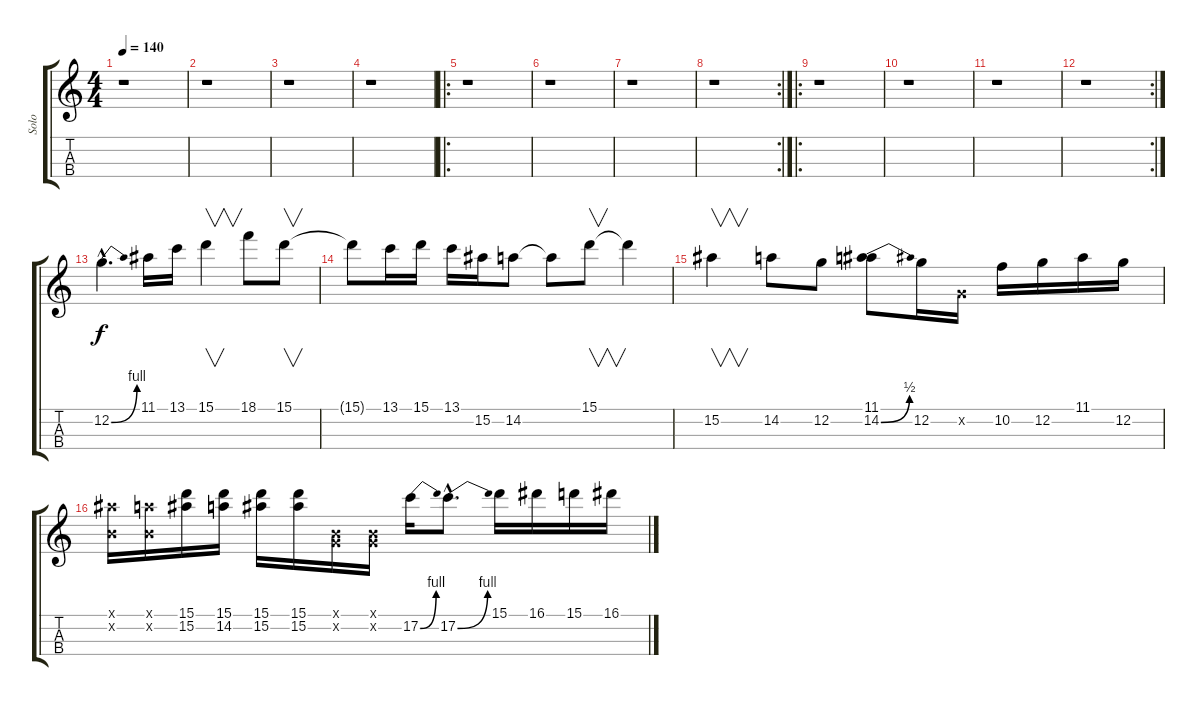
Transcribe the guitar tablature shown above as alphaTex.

\track ("Solo" "Solo") {instrument overdrivenguitar}
\staff {score tabs}
\tuning (B3 G3 D3 G2) {hide}
\ts (4 4)
\tempo 140
\clef g2
\ks c
r.1{dy f} |
r.1 |
r.1 |
r.1 |
\ro
r.1 |
r.1 |
r.1 |
\rc 2
r.1 |
\ro
r.1 |
r.1 |
r.1 |
\rc 2
r.1 |
12.2{be (bend 0 0 60 4) hac}.4{d} 11.1.16 13.1.16 15.1.4{v} 18.1.8 15.1.8{v} |
15.1{t}.8 13.1.16 15.1.16 13.1.16 15.2.16 14.2.8 14.2{t}.8 15.1.8{v} 15.1{t}.4 |
15.2.4{v} 14.2.8 12.2.8 (11.1 14.2{be (bend 0 0 60 2)}).8 12.2.16 0.2{x}.16 10.2.16 12.2.16 11.1.16 12.2.16 |
(0.1{x} 15.2{x}).16 (0.1{x} 14.2{x}).16 (15.1 15.2).16 (15.1 14.2).16 (15.1 15.2).16 (15.1 15.2).16 (0.1{x} 0.2{x}).16 (0.1{x} 0.2{x}).16 17.2{be (bend 0 0 60 4)}.16 17.2{be (bend 0 0 60 4) hac}.8{d} 15.1.16 16.1.16 15.1.16 16.1.16
